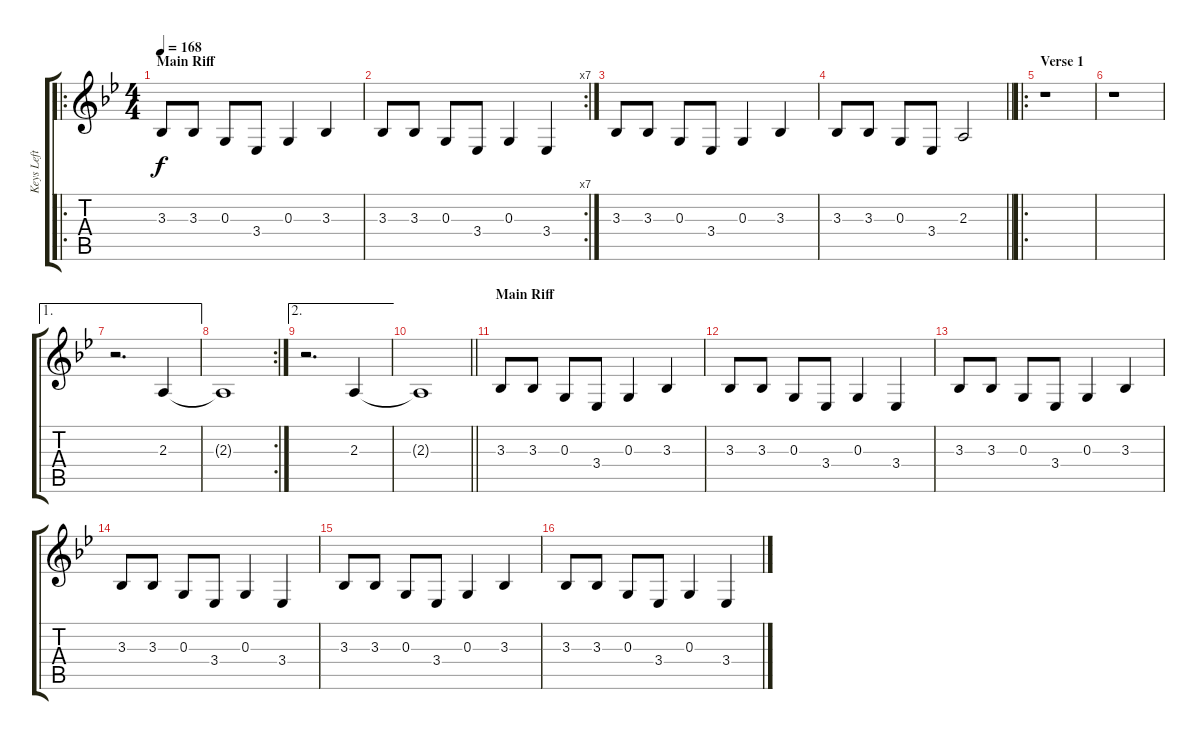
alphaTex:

\track ("Keys Left Hand" "Keys Left ") {instrument lead2sawtooth}
\staff {score tabs}
\tuning (E4 C4 G3 C3 G2 C2) {hide}
\ro
\ts (4 4)
\section ("" "Main Riff")
\tempo 168
\clef g2
\ks bb
3.3.8{dy f} 3.3.8 0.3.8 3.4.8 0.3.4 3.3.4 |
\rc 7
3.3.8 3.3.8 0.3.8 3.4.8 0.3.4 3.4.4 |
3.3.8 3.3.8 0.3.8 3.4.8 0.3.4 3.3.4 |
\barLineRight lightlight
3.3.8 3.3.8 0.3.8 3.4.8 2.3.2 |
\ro
\section ("" "Verse 1")
r.1 |
r.1 |
\ae 1
r.2{d} 2.3.4 |
\rc 2
2.3{t}.1 |
\ae 2
r.2{d} 2.3.4 |
\barLineRight lightlight
2.3{t}.1 |
\section ("" "Main Riff")
3.3.8 3.3.8 0.3.8 3.4.8 0.3.4 3.3.4 |
3.3.8 3.3.8 0.3.8 3.4.8 0.3.4 3.4.4 |
3.3.8 3.3.8 0.3.8 3.4.8 0.3.4 3.3.4 |
3.3.8 3.3.8 0.3.8 3.4.8 0.3.4 3.4.4 |
3.3.8 3.3.8 0.3.8 3.4.8 0.3.4 3.3.4 |
3.3.8 3.3.8 0.3.8 3.4.8 0.3.4 3.4.4
